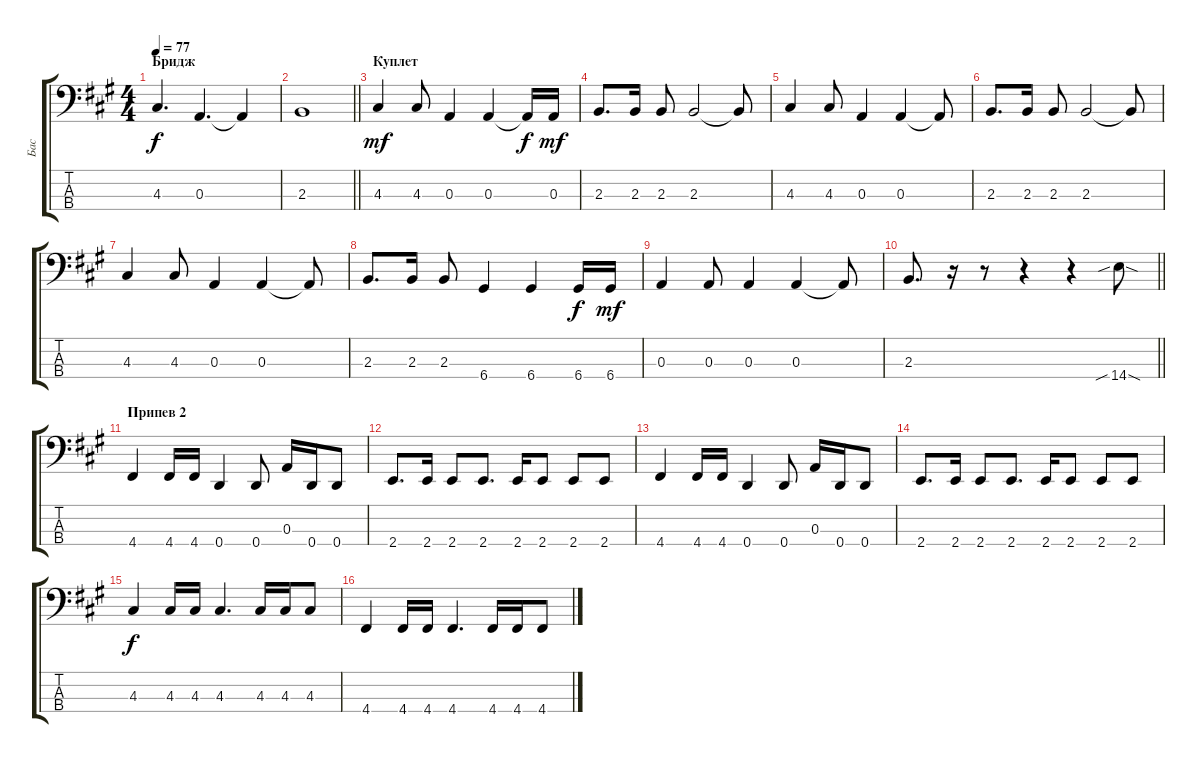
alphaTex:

\track ("Бас" "Бас") {instrument electricbassfinger}
\staff {score tabs}
\tuning (G2 D2 A1 D1) {hide}
\ts (4 4)
\section ("" "Бридж")
\tempo 77
\clef f4
\ks f#minor
4.3.4{d dy f} 0.3.4{d} 0.3{t}.4 |
\barLineRight lightlight
2.3.1 |
\section ("" "Куплет")
4.3.4{dy mf} 4.3.8 0.3.4 0.3.4 0.3{t}.16{dy f} 0.3.16{dy mf} |
2.3.8{d} 2.3.16 2.3.8 2.3.2 2.3{t}.8 |
4.3.4 4.3.8 0.3.4 0.3.4 0.3{t}.8 |
2.3.8{d} 2.3.16 2.3.8 2.3.2 2.3{t}.8 |
4.3.4 4.3.8 0.3.4 0.3.4 0.3{t}.8 |
2.3.8{d} 2.3.16 2.3.8 6.4.4 6.4.4 6.4.16{dy f} 6.4.16{dy mf} |
0.3.4 0.3.8 0.3.4 0.3.4 0.3{t}.8 |
\barLineRight lightlight
2.3.8{d} r.16 r.8 r.4 r.4 14.4{sib sod}.8 |
\section ("" "Припев 2")
4.4.4 4.4.16 4.4.16 0.4.4 0.4.8 0.3.16 0.4.16 0.4.8 |
2.4.8{d} 2.4.16 2.4.8 2.4.8{d} 2.4.16 2.4.8 2.4.8 2.4.8 |
4.4.4 4.4.16 4.4.16 0.4.4 0.4.8 0.3.16 0.4.16 0.4.8 |
2.4.8{d} 2.4.16 2.4.8 2.4.8{d} 2.4.16 2.4.8 2.4.8 2.4.8 |
4.3.4{dy f} 4.3.16 4.3.16 4.3.4{d} 4.3.16 4.3.16 4.3.8 |
4.4.4 4.4.16 4.4.16 4.4.4{d} 4.4.16 4.4.16 4.4.8
